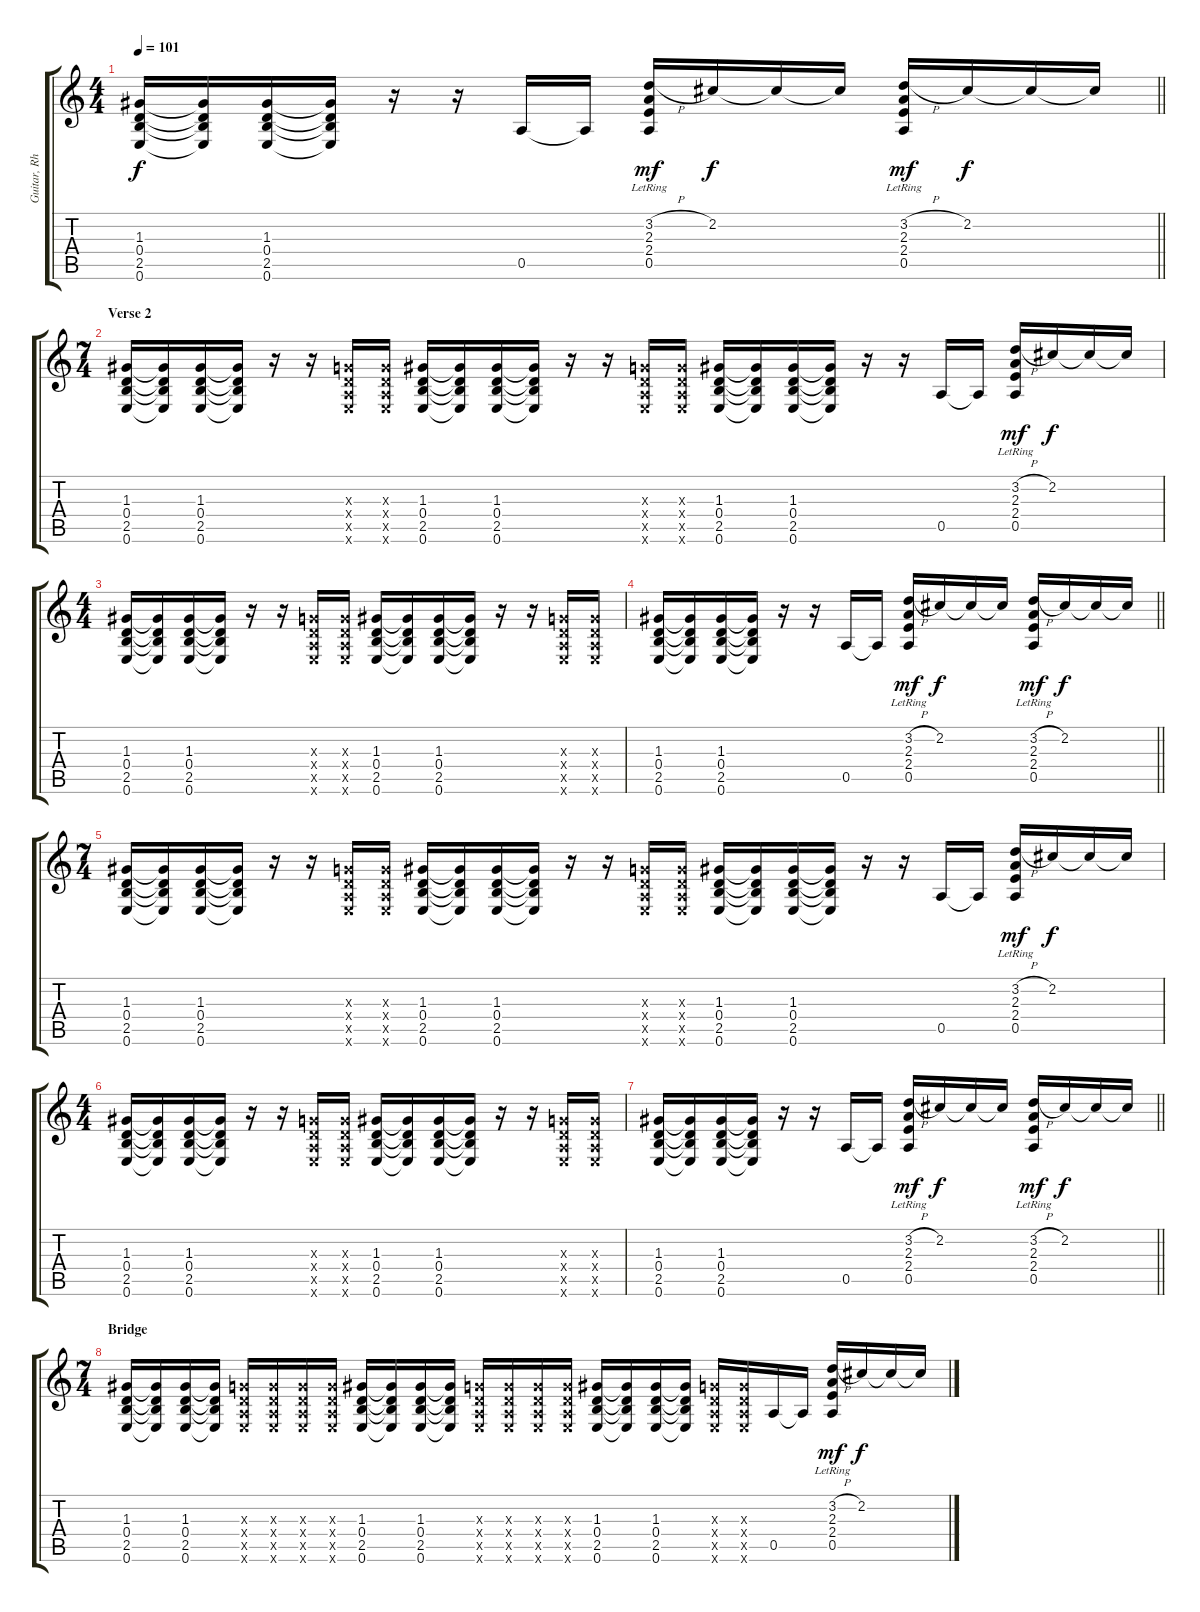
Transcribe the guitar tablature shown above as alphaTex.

\track ("Guitar, Rhythm" "Guitar, Rh") {instrument distortionguitar}
\staff {score tabs}
\tuning (E4 B3 G3 D3 A2 E2) {hide}
\ts (4 4)
\tempo 101
\clef g2
\barLineRight lightlight
\ks c
(1.3 0.4 2.5 0.6).16{dy f} (1.3{t} 0.4{t} 2.5{t} 0.6{t}).16 (1.3 0.4 2.5 0.6).16 (1.3{t} 0.4{t} 2.5{t} 0.6{t}).16 r.16 r.16 0.5.16 0.5{t}.16 (3.2{h} 2.3{lr} 2.4{lr} 0.5{lr}).16{dy mf} 2.2.16{dy f} 2.2{t}.16 2.2{t}.16 (3.2{h} 2.3{lr} 2.4{lr} 0.5{lr}).16{dy mf} 2.2.16{dy f} 2.2{t}.16 2.2{t}.16 |
\ts (7 4)
\section ("" "Verse 2")
(1.3 0.4 2.5 0.6).16 (1.3{t} 0.4{t} 2.5{t} 0.6{t}).16 (1.3 0.4 2.5 0.6).16 (1.3{t} 0.4{t} 2.5{t} 0.6{t}).16 r.16 r.16 (0.3{x} 0.4{x} 0.5{x} 0.6{x}).16 (0.3{x} 0.4{x} 0.5{x} 0.6{x}).16 (1.3 0.4 2.5 0.6).16 (1.3{t} 0.4{t} 2.5{t} 0.6{t}).16 (1.3 0.4 2.5 0.6).16 (1.3{t} 0.4{t} 2.5{t} 0.6{t}).16 r.16 r.16 (0.3{x} 0.4{x} 0.5{x} 0.6{x}).16 (0.3{x} 0.4{x} 0.5{x} 0.6{x}).16 (1.3 0.4 2.5 0.6).16 (1.3{t} 0.4{t} 2.5{t} 0.6{t}).16 (1.3 0.4 2.5 0.6).16 (1.3{t} 0.4{t} 2.5{t} 0.6{t}).16 r.16 r.16 0.5.16 0.5{t}.16 (3.2{h} 2.3{lr} 2.4{lr} 0.5{lr}).16{dy mf} 2.2.16{dy f} 2.2{t}.16 2.2{t}.16 |
\ts (4 4)
(1.3 0.4 2.5 0.6).16 (1.3{t} 0.4{t} 2.5{t} 0.6{t}).16 (1.3 0.4 2.5 0.6).16 (1.3{t} 0.4{t} 2.5{t} 0.6{t}).16 r.16 r.16 (0.3{x} 0.4{x} 0.5{x} 0.6{x}).16 (0.3{x} 0.4{x} 0.5{x} 0.6{x}).16 (1.3 0.4 2.5 0.6).16 (1.3{t} 0.4{t} 2.5{t} 0.6{t}).16 (1.3 0.4 2.5 0.6).16 (1.3{t} 0.4{t} 2.5{t} 0.6{t}).16 r.16 r.16 (0.3{x} 0.4{x} 0.5{x} 0.6{x}).16 (0.3{x} 0.4{x} 0.5{x} 0.6{x}).16 |
\barLineRight lightlight
(1.3 0.4 2.5 0.6).16 (1.3{t} 0.4{t} 2.5{t} 0.6{t}).16 (1.3 0.4 2.5 0.6).16 (1.3{t} 0.4{t} 2.5{t} 0.6{t}).16 r.16 r.16 0.5.16 0.5{t}.16 (3.2{h} 2.3{lr} 2.4{lr} 0.5{lr}).16{dy mf} 2.2.16{dy f} 2.2{t}.16 2.2{t}.16 (3.2{h} 2.3{lr} 2.4{lr} 0.5{lr}).16{dy mf} 2.2.16{dy f} 2.2{t}.16 2.2{t}.16 |
\ts (7 4)
(1.3 0.4 2.5 0.6).16 (1.3{t} 0.4{t} 2.5{t} 0.6{t}).16 (1.3 0.4 2.5 0.6).16 (1.3{t} 0.4{t} 2.5{t} 0.6{t}).16 r.16 r.16 (0.3{x} 0.4{x} 0.5{x} 0.6{x}).16 (0.3{x} 0.4{x} 0.5{x} 0.6{x}).16 (1.3 0.4 2.5 0.6).16 (1.3{t} 0.4{t} 2.5{t} 0.6{t}).16 (1.3 0.4 2.5 0.6).16 (1.3{t} 0.4{t} 2.5{t} 0.6{t}).16 r.16 r.16 (0.3{x} 0.4{x} 0.5{x} 0.6{x}).16 (0.3{x} 0.4{x} 0.5{x} 0.6{x}).16 (1.3 0.4 2.5 0.6).16 (1.3{t} 0.4{t} 2.5{t} 0.6{t}).16 (1.3 0.4 2.5 0.6).16 (1.3{t} 0.4{t} 2.5{t} 0.6{t}).16 r.16 r.16 0.5.16 0.5{t}.16 (3.2{h} 2.3{lr} 2.4{lr} 0.5{lr}).16{dy mf} 2.2.16{dy f} 2.2{t}.16 2.2{t}.16 |
\ts (4 4)
(1.3 0.4 2.5 0.6).16 (1.3{t} 0.4{t} 2.5{t} 0.6{t}).16 (1.3 0.4 2.5 0.6).16 (1.3{t} 0.4{t} 2.5{t} 0.6{t}).16 r.16 r.16 (0.3{x} 0.4{x} 0.5{x} 0.6{x}).16 (0.3{x} 0.4{x} 0.5{x} 0.6{x}).16 (1.3 0.4 2.5 0.6).16 (1.3{t} 0.4{t} 2.5{t} 0.6{t}).16 (1.3 0.4 2.5 0.6).16 (1.3{t} 0.4{t} 2.5{t} 0.6{t}).16 r.16 r.16 (0.3{x} 0.4{x} 0.5{x} 0.6{x}).16 (0.3{x} 0.4{x} 0.5{x} 0.6{x}).16 |
\barLineRight lightlight
(1.3 0.4 2.5 0.6).16 (1.3{t} 0.4{t} 2.5{t} 0.6{t}).16 (1.3 0.4 2.5 0.6).16 (1.3{t} 0.4{t} 2.5{t} 0.6{t}).16 r.16 r.16 0.5.16 0.5{t}.16 (3.2{h} 2.3{lr} 2.4{lr} 0.5{lr}).16{dy mf} 2.2.16{dy f} 2.2{t}.16 2.2{t}.16 (3.2{h} 2.3{lr} 2.4{lr} 0.5{lr}).16{dy mf} 2.2.16{dy f} 2.2{t}.16 2.2{t}.16 |
\ts (7 4)
\section ("" "Bridge")
(1.3 0.4 2.5 0.6).16 (1.3{t} 0.4{t} 2.5{t} 0.6{t}).16 (1.3 0.4 2.5 0.6).16 (1.3{t} 0.4{t} 2.5{t} 0.6{t}).16 (0.3{x} 0.4{x} 0.5{x} 0.6{x}).16 (0.3{x} 0.4{x} 0.5{x} 0.6{x}).16 (0.3{x} 0.4{x} 0.5{x} 0.6{x}).16 (0.3{x} 0.4{x} 0.5{x} 0.6{x}).16 (1.3 0.4 2.5 0.6).16 (1.3{t} 0.4{t} 2.5{t} 0.6{t}).16 (1.3 0.4 2.5 0.6).16 (1.3{t} 0.4{t} 2.5{t} 0.6{t}).16 (0.3{x} 0.4{x} 0.5{x} 0.6{x}).16 (0.3{x} 0.4{x} 0.5{x} 0.6{x}).16 (0.3{x} 0.4{x} 0.5{x} 0.6{x}).16 (0.3{x} 0.4{x} 0.5{x} 0.6{x}).16 (1.3 0.4 2.5 0.6).16 (1.3{t} 0.4{t} 2.5{t} 0.6{t}).16 (1.3 0.4 2.5 0.6).16 (1.3{t} 0.4{t} 2.5{t} 0.6{t}).16 (0.3{x} 0.4{x} 0.5{x} 0.6{x}).16 (0.3{x} 0.4{x} 0.5{x} 0.6{x}).16 0.5.16 0.5{t}.16 (3.2{h} 2.3{lr} 2.4{lr} 0.5{lr}).16{dy mf} 2.2.16{dy f} 2.2{t}.16 2.2{t}.16
